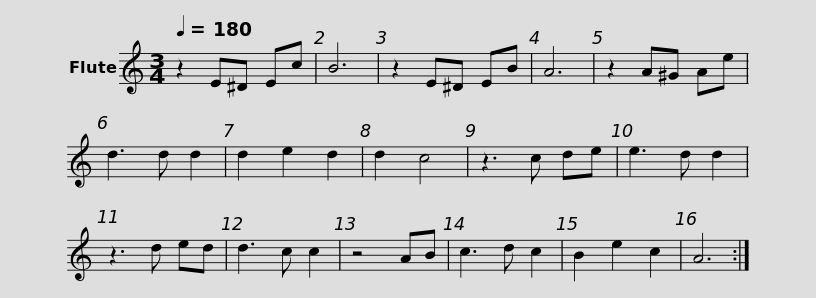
X:1
L:1/8
Q:1/4=180
M:3/4
I:linebreak $
K:C
V:1 treble
V:1
 z2 E^D Ec | B6 | z2 E^D EB | A6 | z2 A^G Ae | %5
 d3 d d2 | d2 e2 d2 | d2 c4 | z3 c de | e3 d d2 | %10
 z3 d ed |$ d3 c c2 | z4 AB | c3 d c2 | B2 e2 c2 | %15
 A6 :| %16
